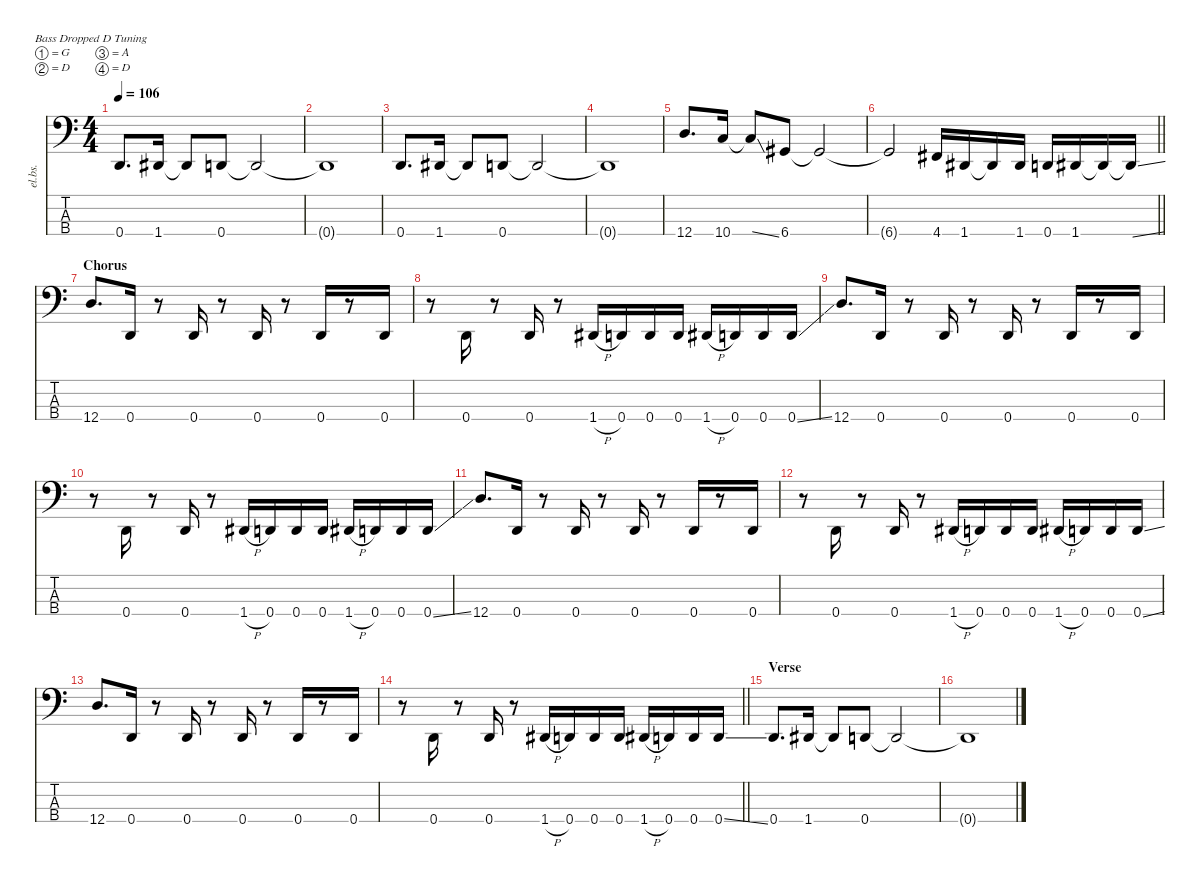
\defaultSystemsLayout 4
\hideDynamics
\bracketExtendMode nobrackets
\otherSystemsTrackNameOrientation horizontal
\track ("Track 5" "el.bs.") {instrument electricbassfinger}
\staff {score tabs}
\tuning (G2 D2 A1 D1)
\ts (4 4)
\tempo 106
\clef f4
\ks c
0.4.8{d dy f beam Up} 1.4{acc #}.16{beam Up} 1.4{t acc #}.8{beam Up} 0.4.8{beam Up} 0.4{t}.2{beam Up} |
0.4{t}.1{beam Up} |
0.4.8{d beam Up} 1.4{acc #}.16{beam Up} 1.4{t acc #}.8{beam Up} 0.4.8{beam Up} 0.4{t}.2{beam Up} |
0.4{t}.1{beam Up} |
12.4.8{d beam Up} 10.4.16{beam Up} 10.4{ss t}.8{beam Up} 6.4{acc #}.8{beam Up} 6.4{t acc #}.2{beam Up} |
\barLineRight lightlight
6.4{t acc #}.2{beam Up} 4.4{acc #}.16{beam Up} 1.4{acc #}.16{beam Up} 1.4{t acc #}.16{beam Up} 1.4{acc #}.16{beam Up} 0.4.16{beam Up} 1.4{acc #}.16{beam Up} 1.4{t acc #}.16{beam Up} 1.4{ss t acc #}.16{beam Up} |
\section ("" "Chorus")
12.4.8{d beam Up} 0.4.16{beam Up} r.8{beam Up} 0.4.16{beam Up} r.8{beam Up} 0.4.16{beam Up} r.8{beam Up} 0.4.16{beam Up} r.8{beam Up} 0.4.16{beam Up} |
r.8{beam Down} 0.4.16{beam Up} r.8{beam Up} 0.4.16{beam Up} r.8{beam Up} 1.4{h acc #}.16{beam Up} 0.4.16{beam Up} 0.4.16{beam Up} 0.4.16{beam Up} 1.4{h acc #}.16{beam Up} 0.4.16{beam Up} 0.4.16{beam Up} 0.4{ss}.16{beam Up} |
12.4.8{d beam Up} 0.4.16{beam Up} r.8{beam Up} 0.4.16{beam Up} r.8{beam Up} 0.4.16{beam Up} r.8{beam Up} 0.4.16{beam Up} r.8{beam Up} 0.4.16{beam Up} |
r.8{beam Down} 0.4.16{beam Up} r.8{beam Up} 0.4.16{beam Up} r.8{beam Up} 1.4{h acc #}.16{beam Up} 0.4.16{beam Up} 0.4.16{beam Up} 0.4.16{beam Up} 1.4{h acc #}.16{beam Up} 0.4.16{beam Up} 0.4.16{beam Up} 0.4{ss}.16{beam Up} |
12.4.8{d beam Up} 0.4.16{beam Up} r.8{beam Up} 0.4.16{beam Up} r.8{beam Up} 0.4.16{beam Up} r.8{beam Up} 0.4.16{beam Up} r.8{beam Up} 0.4.16{beam Up} |
r.8{beam Down} 0.4.16{beam Up} r.8{beam Up} 0.4.16{beam Up} r.8{beam Up} 1.4{h acc #}.16{beam Up} 0.4.16{beam Up} 0.4.16{beam Up} 0.4.16{beam Up} 1.4{h acc #}.16{beam Up} 0.4.16{beam Up} 0.4.16{beam Up} 0.4{ss}.16{beam Up} |
12.4.8{d beam Up} 0.4.16{beam Up} r.8{beam Up} 0.4.16{beam Up} r.8{beam Up} 0.4.16{beam Up} r.8{beam Up} 0.4.16{beam Up} r.8{beam Up} 0.4.16{beam Up} |
\barLineRight lightlight
r.8{beam Down} 0.4.16{beam Up} r.8{beam Up} 0.4.16{beam Up} r.8{beam Up} 1.4{h acc #}.16{beam Up} 0.4.16{beam Up} 0.4.16{beam Up} 0.4.16{beam Up} 1.4{h acc #}.16{beam Up} 0.4.16{beam Up} 0.4.16{beam Up} 0.4{ss}.16{beam Up} |
\section ("" "Verse")
0.4.8{d beam Up} 1.4{acc #}.16{beam Up} 1.4{t acc #}.8{beam Up} 0.4.8{beam Up} 0.4{t}.2{beam Up} |
0.4{t}.1{beam Up}
